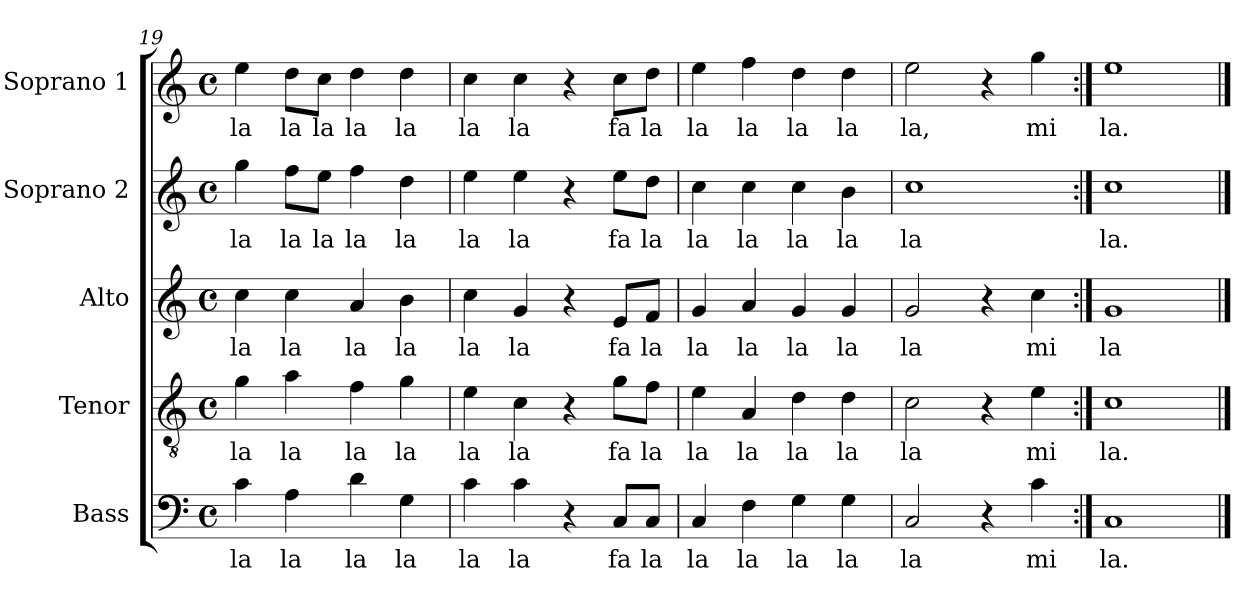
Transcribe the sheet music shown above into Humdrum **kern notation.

**kern	**text	**kern	**text	**kern	**text	**kern	**text	**kern	**text
*part5	*part5	*part4	*part4	*part3	*part3	*part2	*part2	*part1	*part1
*staff5	*staff5	*staff4	*staff4	*staff3	*staff3	*staff2	*staff2	*staff1	*staff1
*I"Bass	*	*I"Tenor	*	*I"Alto	*	*I"Soprano 2	*	*I"Soprano 1	*
*I'B	*	*I'T	*	*I'A	*	*I'S 2	*	*I'S 1	*
!!LO:LB:g=z
*clefF4	*	*clefGv2	*	*clefG2	*	*clefG2	*	*clefG2	*
*k[]	*	*k[]	*	*k[]	*	*k[]	*	*k[]	*
*C:	*	*C:	*	*C:	*	*C:	*	*C:	*
*M4/4	*	*M4/4	*	*M4/4	*	*M4/4	*	*M4/4	*
*met(c)	*	*met(c)	*	*met(c)	*	*met(c)	*	*met(c)	*
=19	=19	=19	=19	=19	=19	=19	=19	=19	=19
!	!LO:LY:b	!	!LO:LY:b	!	!LO:LY:b	!	!LO:LY:b	!	!LO:LY:b
4c\	la	4g\	la	4cc\	la	4gg\	la	4ee\	la
!	!LO:LY:b	!	!LO:LY:b	!	!LO:LY:b	!	!LO:LY:b	!	!LO:LY:b
4A\	la	4a\	la	4cc\	la	8ff\L	la	8dd\L	la
!	!	!	!	!	!	!	!LO:LY:b	!	!LO:LY:b
.	.	.	.	.	.	8ee\J	la	8cc\J	la
!	!LO:LY:b	!	!LO:LY:b	!	!LO:LY:b	!	!LO:LY:b	!	!LO:LY:b
4d\	la	4f\	la	4a/	la	4ff\	la	4dd\	la
!	!LO:LY:b	!	!LO:LY:b	!	!LO:LY:b	!	!LO:LY:b	!	!LO:LY:b
4G\	la	4g\	la	4b\	la	4dd\	la	4dd\	la
=20	=20	=20	=20	=20	=20	=20	=20	=20	=20
!	!LO:LY:b	!	!LO:LY:b	!	!LO:LY:b	!	!LO:LY:b	!	!LO:LY:b
4c\	la	4e\	la	4cc\	la	4ee\	la	4cc\	la
!	!LO:LY:b	!	!LO:LY:b	!	!LO:LY:b	!	!LO:LY:b	!	!LO:LY:b
4c\	la	4c\	la	4g/	la	4ee\	la	4cc\	la
4r	.	4r	.	4r	.	4r	.	4r	.
!	!LO:LY:b	!	!LO:LY:b	!	!LO:LY:b	!	!LO:LY:b	!	!LO:LY:b
8C/L	fa	8g\L	fa	8e/L	fa	8ee\L	fa	8cc\L	fa
!	!LO:LY:b	!	!LO:LY:b	!	!LO:LY:b	!	!LO:LY:b	!	!LO:LY:b
8C/J	la	8f\J	la	8f/J	la	8dd\J	la	8dd\J	la
=21	=21	=21	=21	=21	=21	=21	=21	=21	=21
!	!LO:LY:b	!	!LO:LY:b	!	!LO:LY:b	!	!LO:LY:b	!	!LO:LY:b
4C/	la	4e\	la	4g/	la	4cc\	la	4ee\	la
!	!LO:LY:b	!	!LO:LY:b	!	!LO:LY:b	!	!LO:LY:b	!	!LO:LY:b
4F\	la	4A/	la	4a/	la	4cc\	la	4ff\	la
!	!LO:LY:b	!	!LO:LY:b	!	!LO:LY:b	!	!LO:LY:b	!	!LO:LY:b
4G\	la	4d\	la	4g/	la	4cc\	la	4dd\	la
!	!LO:LY:b	!	!LO:LY:b	!	!LO:LY:b	!	!LO:LY:b	!	!LO:LY:b
4G\	la	4d\	la	4g/	la	4b\	la	4dd\	la
=22	=22	=22	=22	=22	=22	=22	=22	=22	=22
!	!LO:LY:b	!	!LO:LY:b	!	!LO:LY:b	!	!LO:LY:b	!	!LO:LY:b
2C/	la	2c\	la	2g/	la	1cc	la	2ee\	la,
4r	.	4r	.	4r	.	.	.	4r	.
!	!LO:LY:b	!	!LO:LY:b	!	!LO:LY:b	!	!	!	!LO:LY:b
4c\	mi	4e\	mi	4cc\	mi	.	.	4gg\	mi
=23:|!	=23:|!	=23:|!	=23:|!	=23:|!	=23:|!	=23:|!	=23:|!	=23:|!	=23:|!
!	!LO:LY:b	!	!LO:LY:b	!	!LO:LY:b	!	!LO:LY:b	!	!LO:LY:b
1C	la.	1c	la.	1g	la	1cc	la.	1ee	la.
==	==	==	==	==	==	==	==	==	==
*-	*-	*-	*-	*-	*-	*-	*-	*-	*-
